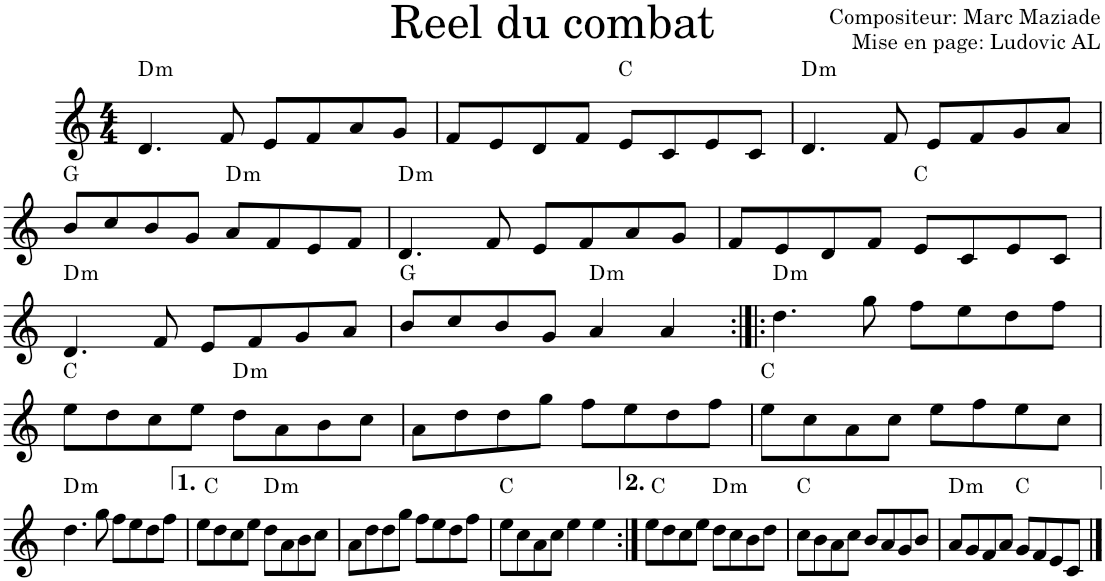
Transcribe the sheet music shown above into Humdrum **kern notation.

**kern	**harte
*part1	*part1
*staff1	*
*I"Violon	*
*I'Vln.	*
*clefG2	*
*k[]	*
*M4/4	*
=1	=1
!	!LO:H:kt=m
4.d/	D:min
8f/	.
8e/L	.
8f/	.
8a/	.
8g/J	.
=2	=2
8f/L	.
8e/	.
8d/	.
8f/J	.
8e/L	C:maj
8c/	.
8e/	.
8c/J	.
=3	=3
!	!LO:H:kt=m
4.d/	D:min
8f/	.
8e/L	.
8f/	.
8g/	.
8a/J	.
!!LO:LB:g=z
=4	=4
8b/L	G:maj
8cc/	.
8b/	.
8g/J	.
!	!LO:H:kt=m
8a/L	D:min
8f/	.
8e/	.
8f/J	.
=5	=5
!	!LO:H:kt=m
4.d/	D:min
8f/	.
8e/L	.
8f/	.
8a/	.
8g/J	.
=6	=6
8f/L	.
8e/	.
8d/	.
8f/J	.
8e/L	C:maj
8c/	.
8e/	.
8c/J	.
!!LO:LB:g=z
=7	=7
!	!LO:H:kt=m
4.d/	D:min
8f/	.
8e/L	.
8f/	.
8g/	.
8a/J	.
=8	=8
8b/L	G:maj
8cc/	.
8b/	.
8g/J	.
!	!LO:H:kt=m
4a/	D:min
4a/	.
=9:|!|:	=9:|!|:
!	!LO:H:kt=m
4.dd\	D:min
8gg\	.
8ff\L	.
8ee\	.
8dd\	.
8ff\J	.
!!LO:LB:g=z
=10	=10
8ee\L	C:maj
8dd\	.
8cc\	.
8ee\J	.
!	!LO:H:kt=m
8dd\L	D:min
8a\	.
8b\	.
8cc\J	.
=11	=11
8a\L	.
8dd\	.
8dd\	.
8gg\J	.
8ff\L	.
8ee\	.
8dd\	.
8ff\J	.
=12	=12
8ee\L	C:maj
8cc\	.
8a\	.
8cc\J	.
8ee\L	.
8ff\	.
8ee\	.
8cc\J	.
!!LO:LB:g=z
=13	=13
!	!LO:H:kt=m
4.dd\	D:min
8gg\	.
8ff\L	.
8ee\	.
8dd\	.
8ff\J	.
=14	=14
8ee\L	C:maj
8dd\	.
8cc\	.
8ee\J	.
!	!LO:H:kt=m
8dd\L	D:min
8a\	.
8b\	.
8cc\J	.
=15	=15
8a\L	.
8dd\	.
8dd\	.
8gg\J	.
8ff\L	.
8ee\	.
8dd\	.
8ff\J	.
=16	=16
8ee\L	C:maj
8cc\	.
8a\	.
8cc\J	.
4ee\	.
4ee\	.
=17:|!	=17:|!
8ee\L	C:maj
8dd\	.
8cc\	.
8ee\J	.
!	!LO:H:kt=m
8dd\L	D:min
8cc\	.
8b\	.
8dd\J	.
=18	=18
8cc\L	C:maj
8b\	.
8a\	.
8cc\J	.
8b/L	.
8a/	.
8g/	.
8b/J	.
=19	=19
!	!LO:H:kt=m
8a/L	D:min
8g/	.
8f/	.
8a/J	.
8g/L	C:maj
8f/	.
8e/	.
8c/J	.
==	==
*-	*-
